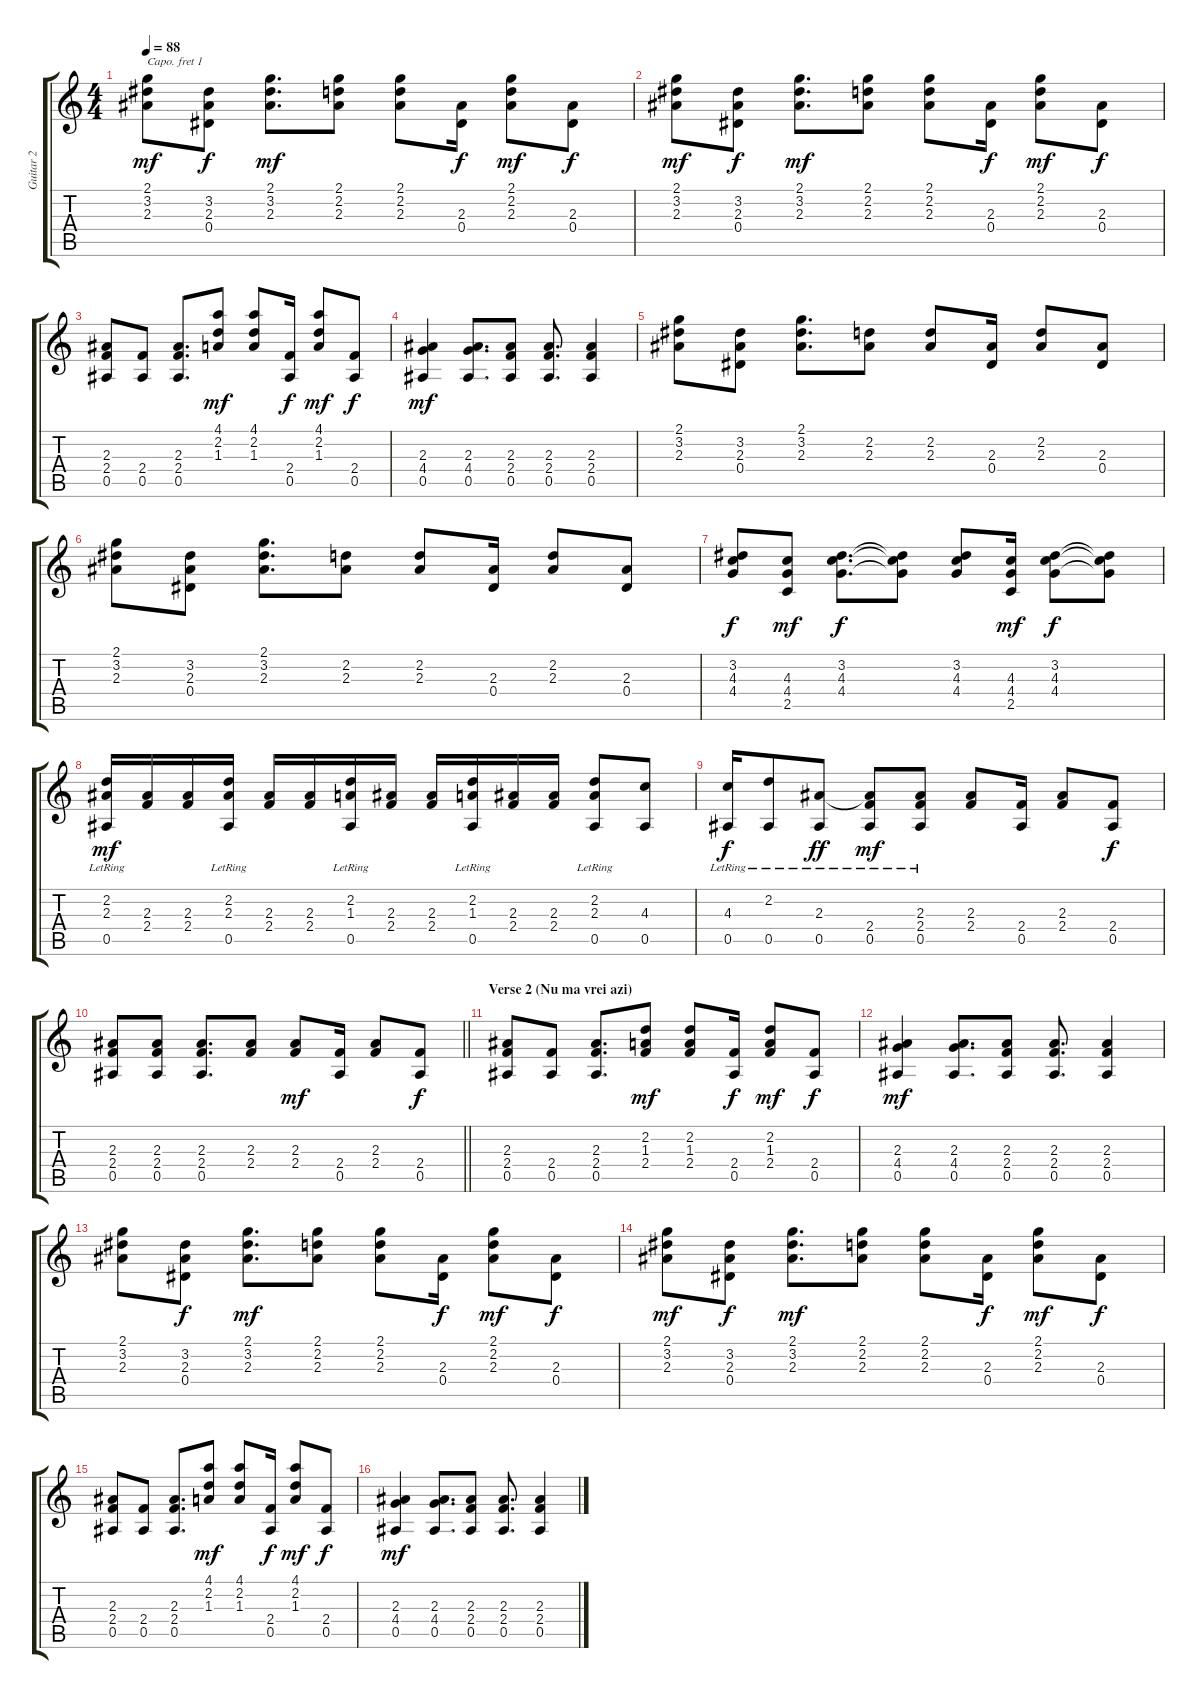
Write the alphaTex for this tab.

\track ("Guitar 2" "Guitar 2") {instrument distortionguitar}
\staff {score tabs}
\capo 1
\tuning (E4 B3 G3 D3 A2 E2) {hide}
\ts (4 4)
\tempo 88
\clef g2
\ks c
(2.1 3.2 2.3).8{dy mf} (3.2 2.3 0.4).8{dy f} (2.1 3.2 2.3).8{d dy mf} (2.1 2.2 2.3).8 (2.1 2.2 2.3).8 (2.3 0.4).16{dy f} (2.1 2.2 2.3).8{dy mf} (2.3 0.4).8{dy f} |
(2.1 3.2 2.3).8{dy mf} (3.2 2.3 0.4).8{dy f} (2.1 3.2 2.3).8{d dy mf} (2.1 2.2 2.3).8 (2.1 2.2 2.3).8 (2.3 0.4).16{dy f} (2.1 2.2 2.3).8{dy mf} (2.3 0.4).8{dy f} |
(2.3 2.4 0.5).8 (2.4 0.5).8 (2.3 2.4 0.5).8{d} (4.1 2.2 1.3).8{dy mf} (4.1 2.2 1.3).8 (2.4 0.5).16{dy f} (4.1 2.2 1.3).8{dy mf} (2.4 0.5).8{dy f} |
(2.3 4.4 0.5).4{dy mf} (2.3 4.4 0.5).8{d} (2.3 2.4 0.5).8 (2.3 2.4 0.5).8{d} (2.3 2.4 0.5).4 |
(2.1 3.2 2.3).8 (3.2 2.3 0.4).8 (2.1 3.2 2.3).8{d} (2.2 2.3).8 (2.2 2.3).8 (2.3 0.4).16 (2.2 2.3).8 (2.3 0.4).8 |
(2.1 3.2 2.3).8 (3.2 2.3 0.4).8 (2.1 3.2 2.3).8{d} (2.2 2.3).8 (2.2 2.3).8 (2.3 0.4).16 (2.2 2.3).8 (2.3 0.4).8 |
(3.2 4.3 4.4).8{dy f} (4.3 4.4 2.5).8{dy mf} (3.2 4.3 4.4).8{d dy f} (3.2{t} 4.3{t} 4.4{t}).8 (3.2 4.3 4.4).8 (4.3 4.4 2.5).16{dy mf} (3.2 4.3 4.4).8{dy f} (3.2{t} 4.3{t} 4.4{t}).8 |
(2.2 2.3 0.5{lr}).16{dy mf} (2.3 2.4).16 (2.3 2.4).16 (2.2 2.3 0.5{lr}).16 (2.3 2.4).16 (2.3 2.4).16 (2.2 1.3 0.5{lr}).16 (2.3 2.4).16 (2.3 2.4).16 (2.2 1.3 0.5{lr}).16 (2.3 2.4).16 (2.3 2.4).16 (2.2 2.3 0.5{lr}).8 (4.3 0.5).8 |
(4.3 0.5{lr}).16{dy f} (2.2 0.5{lr}).8 (2.3 0.5{lr}).8{dy ff} (2.3{t} 2.4 0.5{lr}).8{dy mf} (2.3 2.4 0.5{lr}).8 (2.3 2.4).8 (2.4 0.5).16 (2.3 2.4).8 (2.4 0.5).8{dy f} |
\barLineRight lightlight
(2.3 2.4 0.5).8 (2.3 2.4 0.5).8 (2.3 2.4 0.5).8{d} (2.3 2.4).8 (2.3 2.4).8{dy mf} (2.4 0.5).16 (2.3 2.4).8 (2.4 0.5).8{dy f} |
\section ("" "Verse 2 (Nu ma vrei azi)")
(2.3 2.4 0.5).8 (2.4 0.5).8 (2.3 2.4 0.5).8{d} (2.2 1.3 2.4).8{dy mf} (2.2 1.3 2.4).8 (2.4 0.5).16{dy f} (2.2 1.3 2.4).8{dy mf} (2.4 0.5).8{dy f} |
(2.3 4.4 0.5).4{dy mf} (2.3 4.4 0.5).8{d} (2.3 2.4 0.5).8 (2.3 2.4 0.5).8{d} (2.3 2.4 0.5).4 |
(2.1 3.2 2.3).8 (3.2 2.3 0.4).8{dy f} (2.1 3.2 2.3).8{d dy mf} (2.1 2.2 2.3).8 (2.1 2.2 2.3).8 (2.3 0.4).16{dy f} (2.1 2.2 2.3).8{dy mf} (2.3 0.4).8{dy f} |
(2.1 3.2 2.3).8{dy mf} (3.2 2.3 0.4).8{dy f} (2.1 3.2 2.3).8{d dy mf} (2.1 2.2 2.3).8 (2.1 2.2 2.3).8 (2.3 0.4).16{dy f} (2.1 2.2 2.3).8{dy mf} (2.3 0.4).8{dy f} |
(2.3 2.4 0.5).8 (2.4 0.5).8 (2.3 2.4 0.5).8{d} (4.1 2.2 1.3).8{dy mf} (4.1 2.2 1.3).8 (2.4 0.5).16{dy f} (4.1 2.2 1.3).8{dy mf} (2.4 0.5).8{dy f} |
(2.3 4.4 0.5).4{dy mf} (2.3 4.4 0.5).8{d} (2.3 2.4 0.5).8 (2.3 2.4 0.5).8{d} (2.3 2.4 0.5).4
